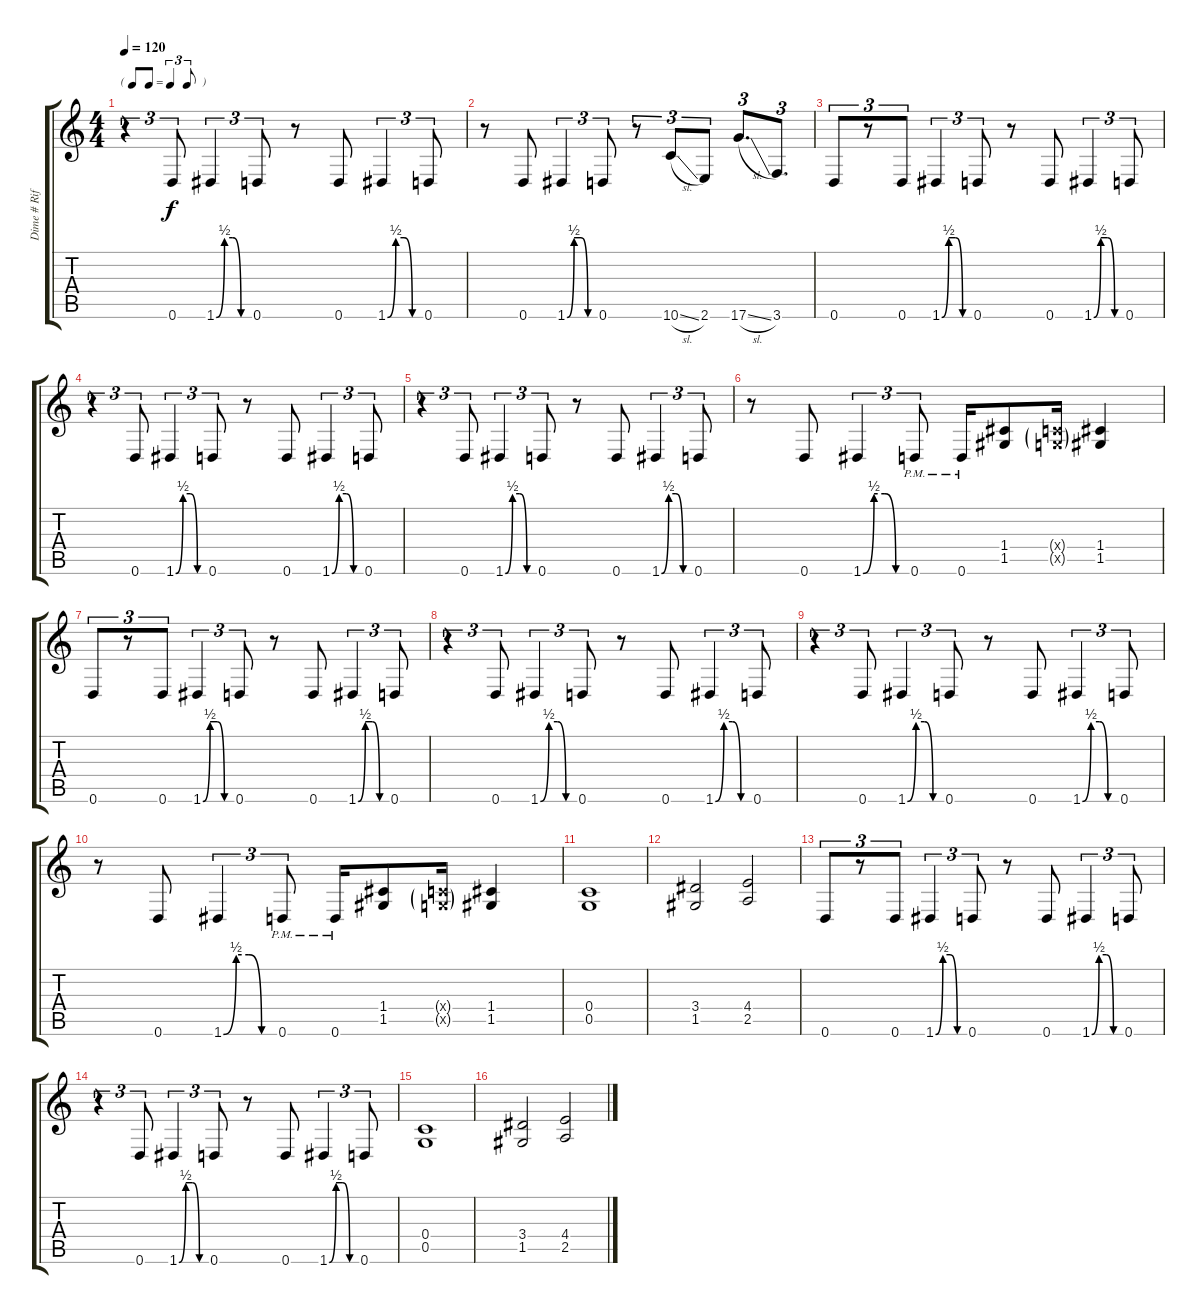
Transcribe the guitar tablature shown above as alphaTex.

\track ("Dime # Riff" "Dime # Rif") {instrument distortionguitar}
\staff {score tabs}
\tuning (D4 A3 F3 C3 G2 D2) {hide}
\ts (4 4)
\tf triplet8th
\tempo 120
\clef g2
\ks c
r.4{tu (3 2) dy f} 0.6.8{tu (3 2)} 1.6{be (custom 0 0 15 2 30 2 45 0 60 0)}.4{tu (3 2)} 0.6.8{tu (3 2)} r.8 0.6.8 1.6{be (custom 0 0 15 2 30 2 45 0 60 0)}.4{tu (3 2)} 0.6.8{tu (3 2)} |
r.8 0.6.8 1.6{be (custom 0 0 15 2 30 2 45 0 60 0)}.4{tu (3 2)} 0.6.8{tu (3 2)} r.8{tu (3 2)} 10.6{sl}.8{tu (3 2)} 2.6.8{tu (3 2)} 17.6{sl}.8{d tu (3 2)} 3.6.8{d tu (3 2)} |
0.6.8{tu (3 2)} r.8{tu (3 2)} 0.6.8{tu (3 2)} 1.6{be (custom 0 0 15 2 30 2 45 0 60 0)}.4{tu (3 2)} 0.6.8{tu (3 2)} r.8 0.6.8 1.6{be (custom 0 0 15 2 30 2 45 0 60 0)}.4{tu (3 2)} 0.6.8{tu (3 2)} |
r.4{tu (3 2)} 0.6.8{tu (3 2)} 1.6{be (custom 0 0 15 2 30 2 45 0 60 0)}.4{tu (3 2)} 0.6.8{tu (3 2)} r.8 0.6.8 1.6{be (custom 0 0 15 2 30 2 45 0 60 0)}.4{tu (3 2)} 0.6.8{tu (3 2)} |
r.4{tu (3 2)} 0.6.8{tu (3 2)} 1.6{be (custom 0 0 15 2 30 2 45 0 60 0)}.4{tu (3 2)} 0.6.8{tu (3 2)} r.8 0.6.8 1.6{be (custom 0 0 15 2 30 2 45 0 60 0)}.4{tu (3 2)} 0.6.8{tu (3 2)} |
r.8 0.6.8 1.6{be (custom 0 0 15 2 30 2 45 0 60 0)}.4{tu (3 2)} 0.6{pm}.8{tu (3 2)} 0.6{pm}.16 (1.4 1.5).8 (0.4{g x} 0.5{g x}).16 (1.4 1.5).4 |
0.6.8{tu (3 2)} r.8{tu (3 2)} 0.6.8{tu (3 2)} 1.6{be (custom 0 0 15 2 30 2 45 0 60 0)}.4{tu (3 2)} 0.6.8{tu (3 2)} r.8 0.6.8 1.6{be (custom 0 0 15 2 30 2 45 0 60 0)}.4{tu (3 2)} 0.6.8{tu (3 2)} |
r.4{tu (3 2)} 0.6.8{tu (3 2)} 1.6{be (custom 0 0 15 2 30 2 45 0 60 0)}.4{tu (3 2)} 0.6.8{tu (3 2)} r.8 0.6.8 1.6{be (custom 0 0 15 2 30 2 45 0 60 0)}.4{tu (3 2)} 0.6.8{tu (3 2)} |
r.4{tu (3 2)} 0.6.8{tu (3 2)} 1.6{be (custom 0 0 15 2 30 2 45 0 60 0)}.4{tu (3 2)} 0.6.8{tu (3 2)} r.8 0.6.8 1.6{be (custom 0 0 15 2 30 2 45 0 60 0)}.4{tu (3 2)} 0.6.8{tu (3 2)} |
r.8 0.6.8 1.6{be (custom 0 0 15 2 30 2 45 0 60 0)}.4{tu (3 2)} 0.6{pm}.8{tu (3 2)} 0.6{pm}.16 (1.4 1.5).8 (0.4{g x} 0.5{g x}).16 (1.4 1.5).4 |
(0.4 0.5).1 |
(3.4 1.5).2 (4.4 2.5).2 |
0.6.8{tu (3 2)} r.8{tu (3 2)} 0.6.8{tu (3 2)} 1.6{be (custom 0 0 15 2 30 2 45 0 60 0)}.4{tu (3 2)} 0.6.8{tu (3 2)} r.8 0.6.8 1.6{be (custom 0 0 15 2 30 2 45 0 60 0)}.4{tu (3 2)} 0.6.8{tu (3 2)} |
r.4{tu (3 2)} 0.6.8{tu (3 2)} 1.6{be (custom 0 0 15 2 30 2 45 0 60 0)}.4{tu (3 2)} 0.6.8{tu (3 2)} r.8 0.6.8 1.6{be (custom 0 0 15 2 30 2 45 0 60 0)}.4{tu (3 2)} 0.6.8{tu (3 2)} |
(0.4 0.5).1 |
(3.4 1.5).2 (4.4 2.5).2
